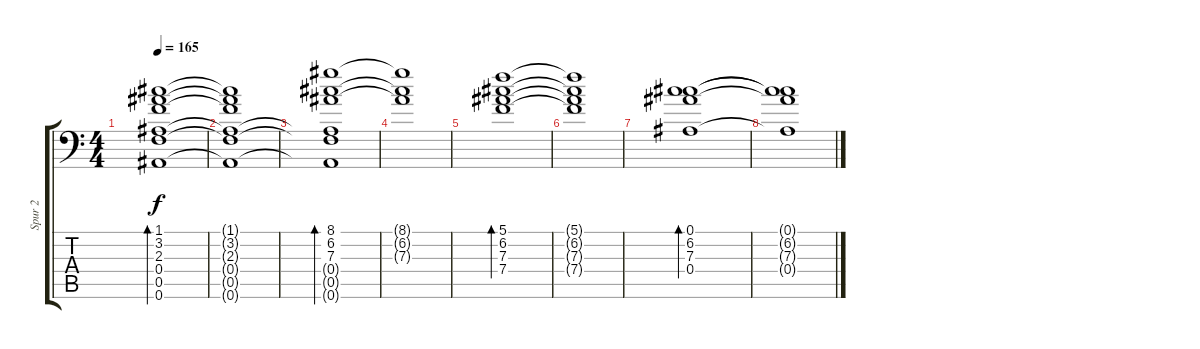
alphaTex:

\track ("Spur 2" "Spur 2") {instrument electricguitarclean}
\staff {score tabs}
\tuning (C4 G3 Eb3 Bb2 F2 Bb1) {hide}
\ts (4 4)
\tempo 165
\clef f4
\ks c
(1.1 3.2 2.3 0.4 0.5 0.6).1{bd 240 dy f} |
(1.1{t} 3.2{t} 2.3{t} 0.4{t} 0.5{t} 0.6{t}).1 |
(8.1 6.2 7.3 0.4{t} 0.5{t} 0.6{t}).1{bd 240} |
(8.1{t} 6.2{t} 7.3{t}).1 |
(5.1 6.2 7.3 7.4).1{bd 240} |
(5.1{t} 6.2{t} 7.3{t} 7.4{t}).1 |
(0.1 6.2 7.3 0.4).1{bd 240} |
(0.1{t} 6.2{t} 7.3{t} 0.4{t}).1
